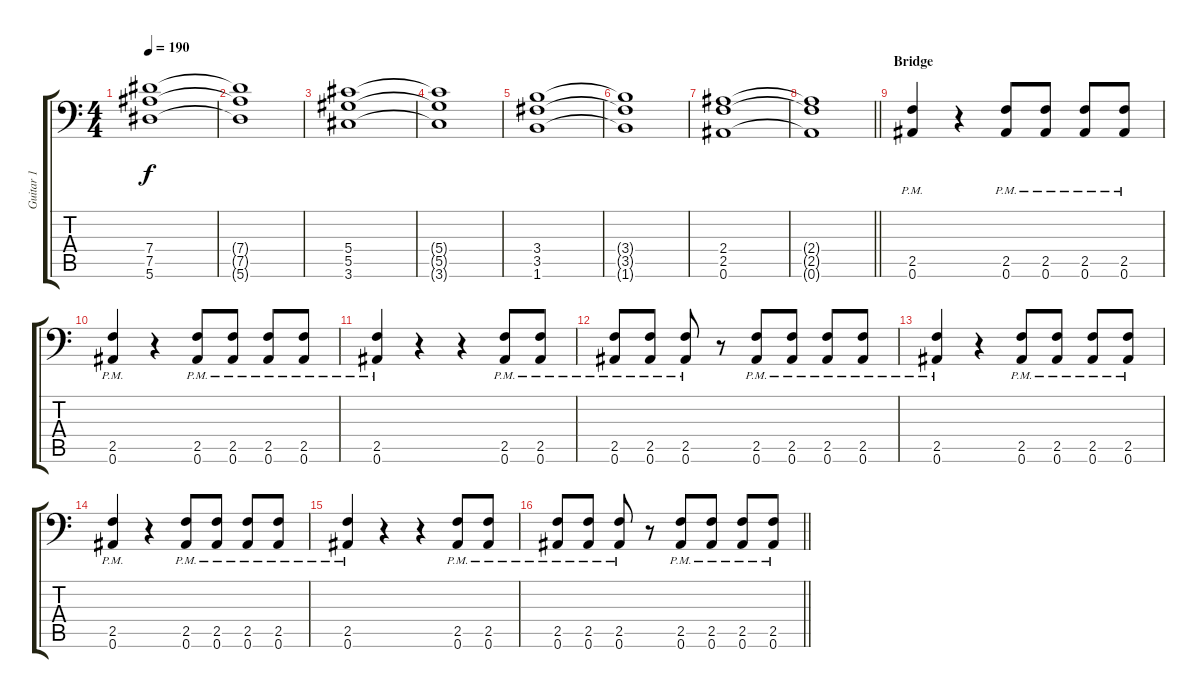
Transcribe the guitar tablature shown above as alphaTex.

\track ("Guitar 1" "Guitar 1") {instrument distortionguitar}
\staff {score tabs}
\tuning (Bb3 F3 Db3 Ab2 Eb2 Bb1) {hide}
\ts (4 4)
\tempo 190
\clef f4
\ks c
(7.4 7.5 5.6).1{dy f} |
(7.4{t} 7.5{t} 5.6{t}).1 |
(5.4 5.5 3.6).1 |
(5.4{t} 5.5{t} 3.6{t}).1 |
(3.4 3.5 1.6).1 |
(3.4{t} 3.5{t} 1.6{t}).1 |
(2.4 2.5 0.6).1 |
\barLineRight lightlight
(2.4{t} 2.5{t} 0.6{t}).1 |
\section ("" "Bridge")
(2.5{pm} 0.6{pm}).4 r.4 (2.5{pm} 0.6{pm}).8 (2.5{pm} 0.6{pm}).8 (2.5{pm} 0.6{pm}).8 (2.5{pm} 0.6{pm}).8 |
(2.5{pm} 0.6{pm}).4 r.4 (2.5{pm} 0.6{pm}).8 (2.5{pm} 0.6{pm}).8 (2.5{pm} 0.6{pm}).8 (2.5{pm} 0.6{pm}).8 |
(2.5{pm} 0.6{pm}).4 r.4 r.4 (2.5{pm} 0.6{pm}).8 (2.5{pm} 0.6{pm}).8 |
(2.5{pm} 0.6{pm}).8 (2.5{pm} 0.6{pm}).8 (2.5{pm} 0.6{pm}).8 r.8 (2.5{pm} 0.6{pm}).8 (2.5{pm} 0.6{pm}).8 (2.5{pm} 0.6{pm}).8 (2.5{pm} 0.6{pm}).8 |
(2.5{pm} 0.6{pm}).4 r.4 (2.5{pm} 0.6{pm}).8 (2.5{pm} 0.6{pm}).8 (2.5{pm} 0.6{pm}).8 (2.5{pm} 0.6{pm}).8 |
(2.5{pm} 0.6{pm}).4 r.4 (2.5{pm} 0.6{pm}).8 (2.5{pm} 0.6{pm}).8 (2.5{pm} 0.6{pm}).8 (2.5{pm} 0.6{pm}).8 |
(2.5{pm} 0.6{pm}).4 r.4 r.4 (2.5{pm} 0.6{pm}).8 (2.5{pm} 0.6{pm}).8 |
\barLineRight lightlight
(2.5{pm} 0.6{pm}).8 (2.5{pm} 0.6{pm}).8 (2.5{pm} 0.6{pm}).8 r.8 (2.5{pm} 0.6{pm}).8 (2.5{pm} 0.6{pm}).8 (2.5{pm} 0.6{pm}).8 (2.5{pm} 0.6{pm}).8
